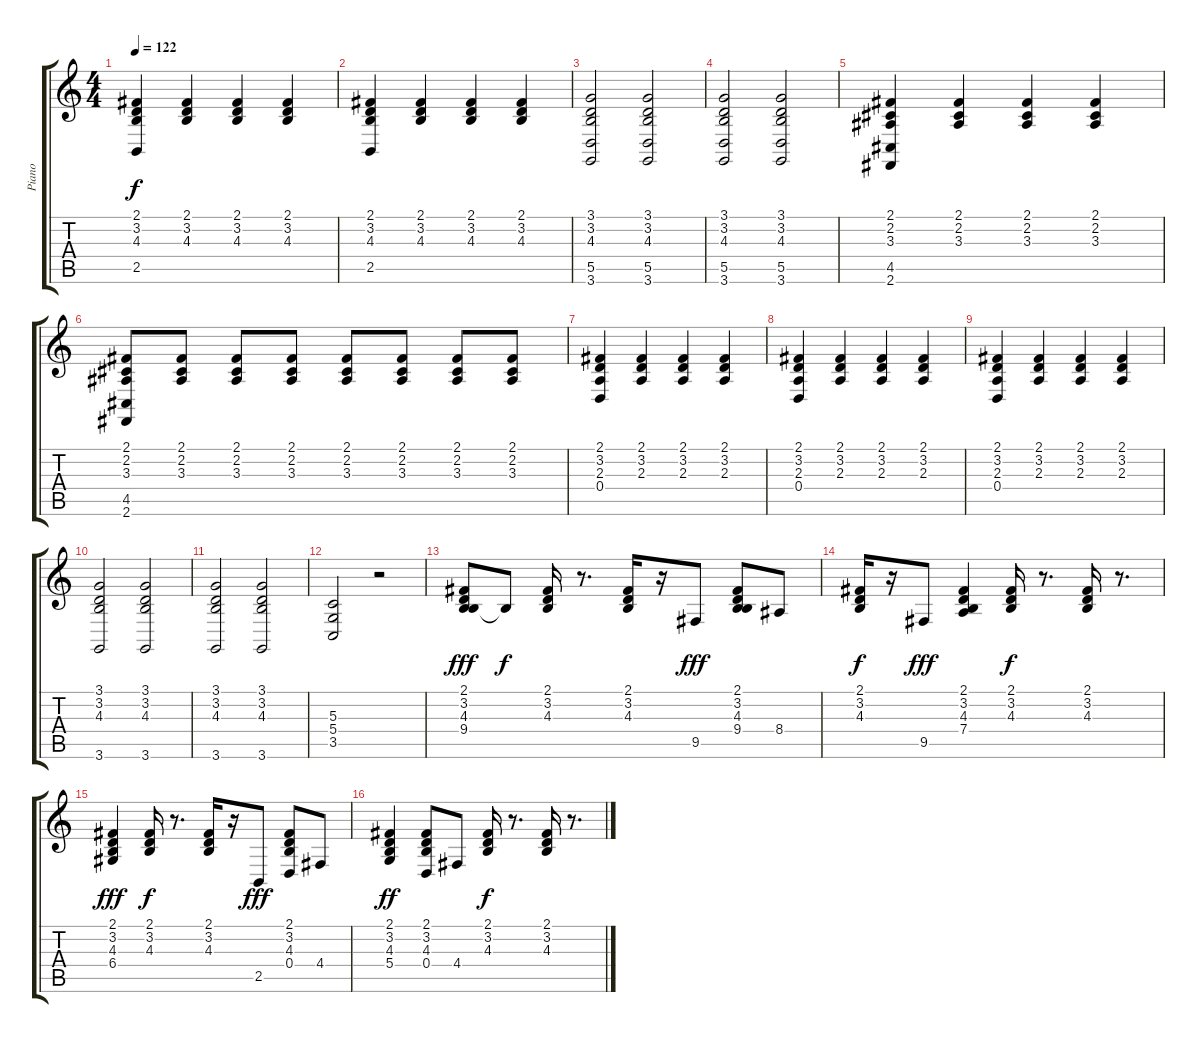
\track ("Piano" "Piano") {instrument acousticgrandpiano}
\staff {score tabs}
\tuning (E4 B3 G3 D3 A2 E2) {hide}
\ts (4 4)
\tempo 122
\clef g2
\ks c
(2.1 3.2 4.3 2.5).4{dy f} (2.1 3.2 4.3).4 (2.1 3.2 4.3).4 (2.1 3.2 4.3).4 |
(2.1 3.2 4.3 2.5).4 (2.1 3.2 4.3).4 (2.1 3.2 4.3).4 (2.1 3.2 4.3).4 |
(3.1 3.2 4.3 5.5 3.6).2 (3.1 3.2 4.3 5.5 3.6).2 |
(3.1 3.2 4.3 5.5 3.6).2 (3.1 3.2 4.3 5.5 3.6).2 |
(2.1 2.2 3.3 4.5 2.6).4 (2.1 2.2 3.3).4 (2.1 2.2 3.3).4 (2.1 2.2 3.3).4 |
(2.1 2.2 3.3 4.5 2.6).8 (2.1 2.2 3.3).8 (2.1 2.2 3.3).8 (2.1 2.2 3.3).8 (2.1 2.2 3.3).8 (2.1 2.2 3.3).8 (2.1 2.2 3.3).8 (2.1 2.2 3.3).8 |
(2.1 3.2 2.3 0.4).4 (2.1 3.2 2.3).4 (2.1 3.2 2.3).4 (2.1 3.2 2.3).4 |
(2.1 3.2 2.3 0.4).4 (2.1 3.2 2.3).4 (2.1 3.2 2.3).4 (2.1 3.2 2.3).4 |
(2.1 3.2 2.3 0.4).4 (2.1 3.2 2.3).4 (2.1 3.2 2.3).4 (2.1 3.2 2.3).4 |
(3.1 3.2 4.3 3.6).2 (3.1 3.2 4.3 3.6).2 |
(3.1 3.2 4.3 3.6).2 (3.1 3.2 4.3 3.6).2 |
(5.3 5.4 3.5).2 r.2 |
(2.1 3.2 4.3 9.4).8{dy fff} 9.4{t}.8{dy f} (2.1 3.2 4.3).16 r.8{d} (2.1 3.2 4.3).16 r.16 9.5.8{dy fff} (2.1 3.2 4.3 9.4).8 8.4.8 |
(2.1 3.2 4.3).16{dy f} r.16 9.5.8{dy fff} (2.1 3.2 4.3 7.4).4 (2.1 3.2 4.3).16{dy f} r.8{d} (2.1 3.2 4.3).16 r.8{d} |
(2.1 3.2 4.3 6.4).4{dy fff} (2.1 3.2 4.3).16{dy f} r.8{d} (2.1 3.2 4.3).16 r.16 2.5.8{dy fff} (2.1 3.2 4.3 0.4).8 4.4.8 |
(2.1 3.2 4.3 5.4).4{dy ff} (2.1 3.2 4.3 0.4).8 4.4.8 (2.1 3.2 4.3).16{dy f} r.8{d} (2.1 3.2 4.3).16 r.8{d}
